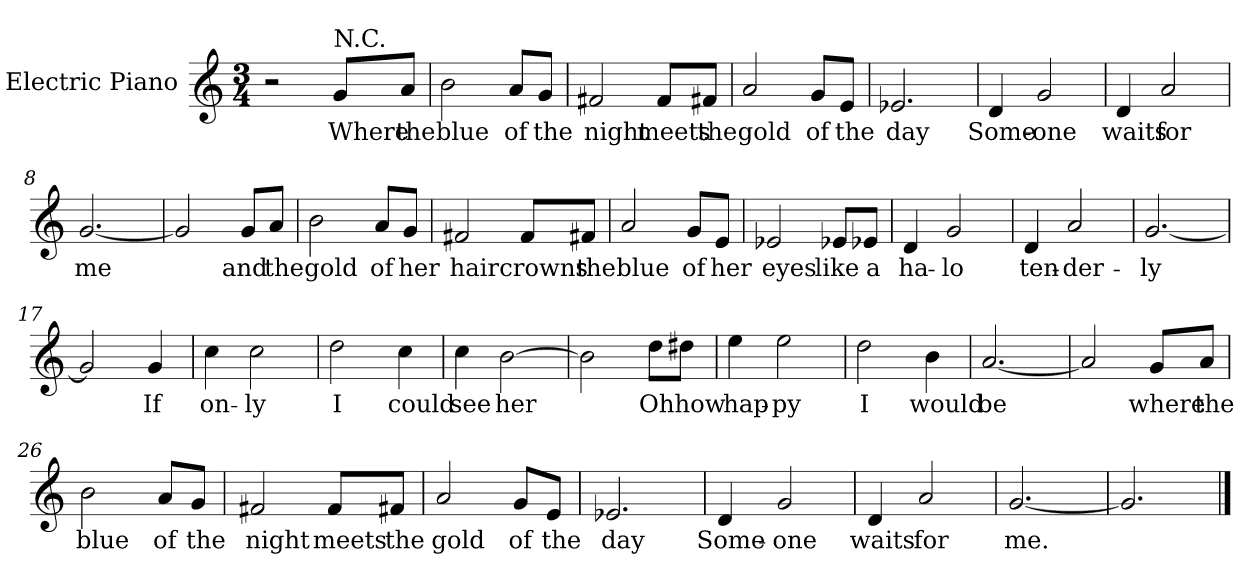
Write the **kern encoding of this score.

**kern	**text
*part1	*part1
*staff1	*staff1
*I"Electric Piano	*
*I'E.Pno	*
*clefG2	*
*k[]	*
*C:	*
*M3/4	*
=1	=1
2r	.
!LO:TX:a:t=N.C.	!
8g/L	Where
8a/J	the
=2	=2
2b\	blue
8a/L	of
8g/J	the
=3	=3
2f#X/	night
8f#/L	meets
8f#X/J	the
=4	=4
2a/	gold
8g/L	of
8e/J	the
=5	=5
2.e-X/	day
!!LO:LB:g=z
=6	=6
4d/	Some-
2g/	-one
=7	=7
4d/	waits
2a/	for
=8	=8
[2.g/	me
=9	=9
2g/]	.
8g/L	and
8a/J	the
=10	=10
2b\	gold
8a/L	of
8g/J	her
=11	=11
2f#X/	hair
8f#/L	crowns
8f#X/J	the
!!LO:LB:g=z
=12	=12
2a/	blue
8g/L	of
8e/J	her
=13	=13
2e-X/	eyes
8e-X/L	like
8e-X/J	a
=14	=14
4d/	ha-
2g/	-lo
=15	=15
4d/	ten-
2a/	-der-
=16	=16
[2.g/	-ly
=17	=17
2g/]	.
4g/	If
=18	=18
4cc\	on-
2cc\	-ly
=19	=19
2dd\	I
4cc\	could
!!LO:LB:g=z
=20	=20
4cc\	see
[2b\	her
=21	=21
2b\]	.
8dd\L	Oh
8dd#X\J	how
=22	=22
4ee\	hap-
2ee\	-py
=23	=23
2dd\	I
4b\	would
=24	=24
[2.a/	be
=25	=25
2a/]	.
8g/L	where
8a/J	the
=26	=26
2b\	blue
8a/L	of
8g/J	the
!!LO:LB:g=z
=27	=27
2f#X/	night
8f#/L	meets
8f#X/J	the
=28	=28
2a/	gold
8g/L	of
8e/J	the
=29	=29
2.e-X/	day
=30	=30
4d/	Some-
2g/	-one
=31	=31
4d/	waits
2a/	for
=32	=32
[2.g/	me.
=33	=33
2.g/]	.
==	==
*-	*-
